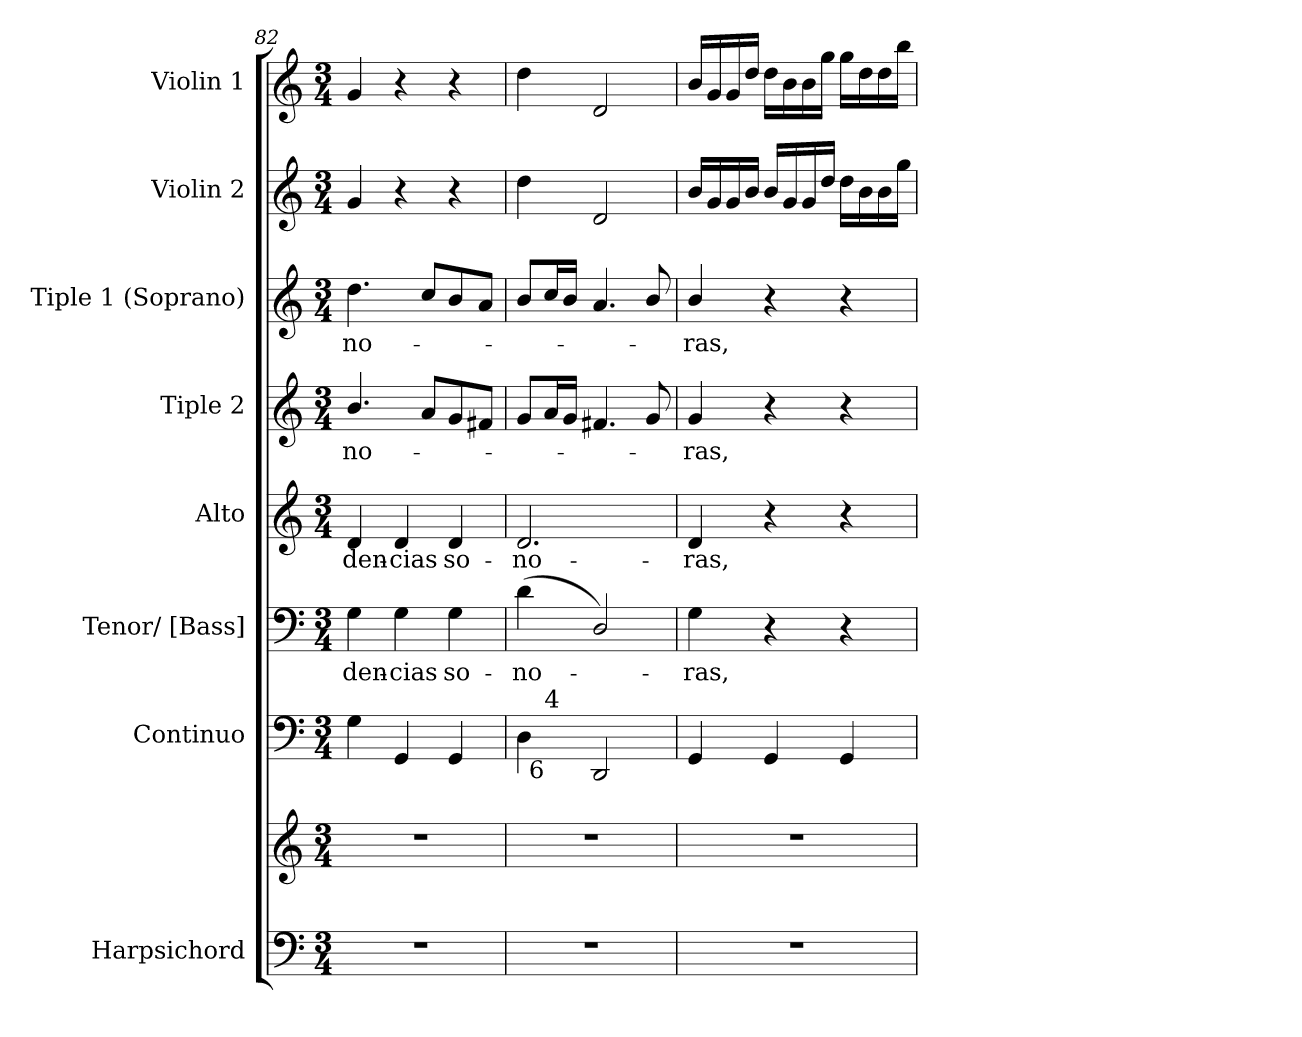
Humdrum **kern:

**kern	**kern	**kern	**kern	**text	**kern	**text	**kern	**text	**kern	**text	**kern	**kern
*part8	*part8	*part7	*part6	*part6	*part5	*part5	*part4	*part4	*part3	*part3	*part2	*part1
*staff9	*staff8	*staff7	*staff6	*staff6	*staff5	*staff5	*staff4	*staff4	*staff3	*staff3	*staff2	*staff1
*I"Harpsichord	*	*I"Continuo	*I"Tenor/ [Bass]	*	*I"Alto	*	*I"Tiple 2	*	*I"Tiple 1 (Soprano)	*	*I"Violin 2	*I"Violin 1
*	*	*I'Cont.	*I'T/B.	*	*I'A.	*	*	*	*I'S1.	*	*I'Vln. 2	*I'Vln. 1
*clefF4	*clefG2	*clefF4	*clefF4	*	*clefG2	*	*clefG2	*	*clefG2	*	*clefG2	*clefG2
*k[]	*k[]	*k[]	*k[]	*	*k[]	*	*k[]	*	*k[]	*	*k[]	*k[]
*C:	*C:	*C:	*C:	*	*C:	*	*C:	*	*C:	*	*C:	*C:
*M3/4	*M3/4	*M3/4	*M3/4	*	*M3/4	*	*M3/4	*	*M3/4	*	*M3/4	*M3/4
=82	=82	=82	=82	=82	=82	=82	=82	=82	=82	=82	=82	=82
!LO:N:vis=1	!LO:N:vis=1	!	!	!	!	!	!	!	!	!	!	!
!	!	!	!	!LO:LY:b:color=#000000	!	!	!	!	!	!	!	!
!	!	!	!	!	!	!LO:LY:b:color=#000000	!	!	!	!	!	!
!	!	!	!	!	!	!	!	!LO:LY:b:color=#000000	!	!	!	!
!	!	!	!	!	!	!	!	!	!	!LO:LY:b:color=#000000	!	!
2.r	2.r	4Gi\	4Gi\	-den-	4di/	-den-	4.bi/	-no-	4.ddi\	-no-	4gi/	4gi/
!	!	!	!	!LO:LY:b:color=#000000	!	!	!	!	!	!	!	!
!	!	!	!	!	!	!LO:LY:b:color=#000000	!	!	!	!	!	!
.	.	4GGi/	4Gi\	-cias	4di/	-cias	.	.	.	.	4r	4r
.	.	.	.	.	.	.	8ai/L	.	8cci/L	.	.	.
!	!	!	!	!LO:LY:b:color=#000000	!	!	!	!	!	!	!	!
!	!	!	!	!	!	!LO:LY:b:color=#000000	!	!	!	!	!	!
.	.	4GGi/	4Gi\	so-	4di/	so-	8gi/	.	8bi/	.	4r	4r
.	.	.	.	.	.	.	8f#Xi/J	.	8ai/J	.	.	.
=83	=83	=83	=83	=83	=83	=83	=83	=83	=83	=83	=83	=83
!LO:N:vis=1	!LO:N:vis=1	!	!	!	!	!	!	!	!	!	!	!
!	!	!	!	!LO:LY:b:color=#000000	!	!	!	!	!	!	!	!
!	!	!	!	!	!	!LO:LY:b:color=#000000	!	!	!	!	!	!
*	*	*^	*	*	*	*	*	*	*	*	*	*
2.r	2.r	4Di\	8ryy	(4di\	-no-	2.di/	-no-	8gi/L	.	8bi/L	.	4ddi\	4ddi\
!	!	!	!LO:TX:b:rj:t=6	!	!	!	!	!	!	!	!	!	!
!	!	!	!LO:TX:t=4	!	!	!	!	!	!	!	!	!	!
.	.	.	2ryy	.	.	.	.	16ai/L	.	16cci/L	.	.	.
.	.	.	.	.	.	.	.	16gi/JJ	.	16bi/JJ	.	.	.
.	.	2DDi/	.	2Di/)	.	.	.	4.f#Xi/	.	4.ai/	.	2di/	2di/
.	.	.	8ryy	.	.	.	.	8gi/	.	8bi/	.	.	.
!!LO:LB:g=z
=84	=84	=84	=84	=84	=84	=84	=84	=84	=84	=84	=84	=84	=84
!LO:N:vis=1	!LO:N:vis=1	!	!	!	!	!	!	!	!	!	!	!	!
*	*	*v	*v	*	*	*	*	*	*	*	*	*	*
*	*	*^	*	*	*	*	*	*	*	*	*	*
!	!	!	!	!	!LO:LY:b:color=#000000	!	!	!	!	!	!	!	!
*	*	*v	*v	*	*	*	*	*	*	*	*	*	*
*	*	*^	*	*	*	*	*	*	*	*	*	*
!	!	!	!	!	!	!	!LO:LY:b:color=#000000	!	!	!	!	!	!
*	*	*v	*v	*	*	*	*	*	*	*	*	*	*
*	*	*^	*	*	*	*	*	*	*	*	*	*
!	!	!	!	!	!	!	!	!	!LO:LY:b:color=#000000	!	!	!	!
*	*	*v	*v	*	*	*	*	*	*	*	*	*	*
*	*	*^	*	*	*	*	*	*	*	*	*	*
!	!	!	!	!	!	!	!	!	!	!	!LO:LY:b:color=#000000	!	!
*	*	*v	*v	*	*	*	*	*	*	*	*	*	*
2.r	2.r	4GGi/	4Gi\	-ras,	4di/	-ras,	4gi/	-ras,	4bi/	-ras,	16bi/LL	16bi/LL
.	.	.	.	.	.	.	.	.	.	.	16gi/	16gi/
.	.	.	.	.	.	.	.	.	.	.	16gi/	16gi/
.	.	.	.	.	.	.	.	.	.	.	16bi/JJ	16ddi/JJ
.	.	4GGi/	4r	.	4r	.	4r	.	4r	.	16bi/LL	16ddi\LL
.	.	.	.	.	.	.	.	.	.	.	16gi/	16bi\
.	.	.	.	.	.	.	.	.	.	.	16gi/	16bi\
.	.	.	.	.	.	.	.	.	.	.	16ddi/JJ	16ggi\JJ
.	.	4GGi/	4r	.	4r	.	4r	.	4r	.	16ddi\LL	16ggi\LL
.	.	.	.	.	.	.	.	.	.	.	16bi\	16ddi\
.	.	.	.	.	.	.	.	.	.	.	16bi\	16ddi\
.	.	.	.	.	.	.	.	.	.	.	16ggi\JJ	16bbi\JJ
=	=	=	=	=	=	=	=	=	=	=	=	=
*-	*-	*-	*-	*-	*-	*-	*-	*-	*-	*-	*-	*-
